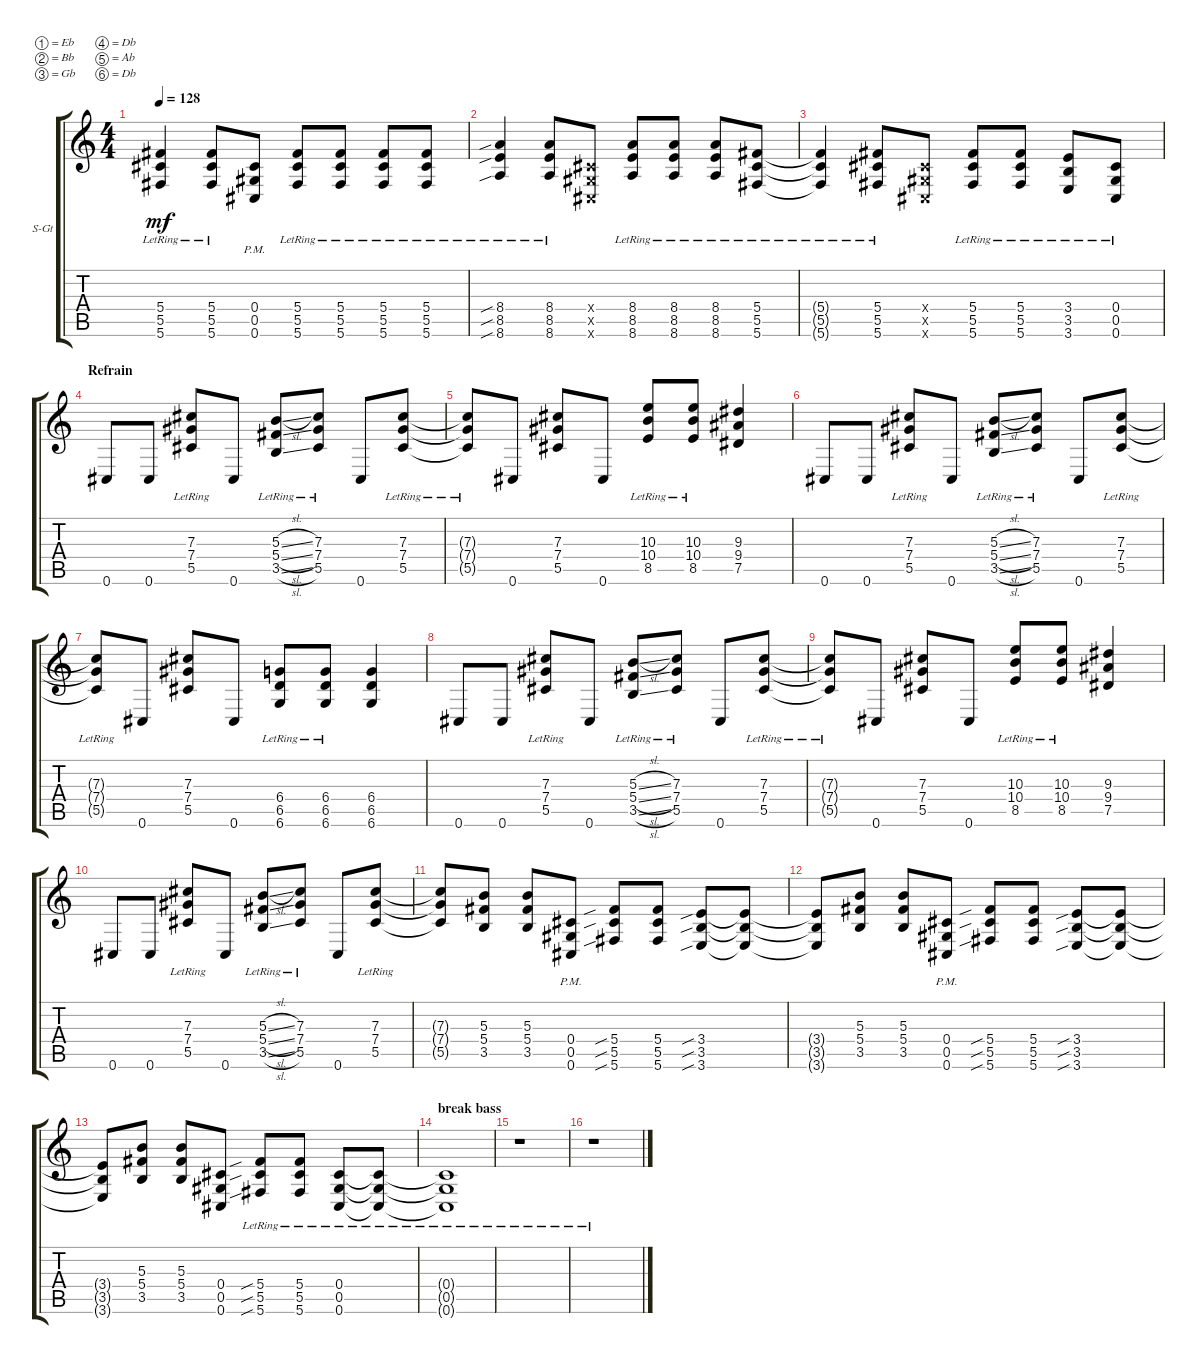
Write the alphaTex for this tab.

\defaultSystemsLayout 4
\bracketExtendMode groupsimilarinstruments
\firstSystemTrackNameOrientation horizontal
\otherSystemsTrackNameOrientation horizontal
\track ("Mike Brown" "S-Gt") {solo instrument acousticguitarsteel}
\staff {score tabs}
\tuning (Eb4 Bb3 Gb3 Db3 Ab2 Db2)
\ts (4 4)
\tempo 128
\clef g2
\ks c
(5.6{lr t} 5.5{lr t} 5.4{lr t}).4{dy mf} (5.6{lr} 5.5{lr} 5.4{lr}).8 (0.6{pm} 0.5{pm} 0.4{pm}).8 (5.4{lr} 5.5{lr} 5.6{lr}).8 (5.6{lr} 5.5{lr} 5.4{lr}).8 (5.6{lr} 5.5{lr} 5.4{lr}).8 (5.6{lr} 5.5{lr} 5.4{lr}).8 |
(8.6{sib lr} 8.5{sib lr} 8.4{sib lr}).4 (8.6{lr} 8.5{lr} 8.4{lr}).8 (0.6{x} 0.5{x} 0.4{x}).8 (8.4{lr} 8.5{lr} 8.6{lr}).8 (8.6{lr} 8.4{lr} 8.5{lr}).8 (8.5{lr} 8.4{lr} 8.6{lr}).8 (5.6{lr} 5.5{lr} 5.4{lr}).8 |
(5.6{lr t} 5.5{lr t} 5.4{lr t}).4 (5.6{lr} 5.5{lr} 5.4{lr}).8 (0.6{x} 0.5{x} 0.4{x}).8 (5.4{lr} 5.5{lr} 5.6{lr}).8 (5.6{lr} 5.5{lr} 5.4{lr}).8 (3.6{lr} 3.5{lr} 3.4{lr}).8 (0.6{lr} 0.5{lr} 0.4{lr}).8 |
\section ("" "Refrain")
0.6.8 0.6.8 (5.5{lr} 7.4{lr} 7.3{lr}).8 0.6.8 (3.5{sl lr} 5.4{sl lr} 5.3{sl lr}).8 (7.3{lr} 7.4{lr} 5.5{lr}).8 0.6.8 (5.5{lr} 7.4{lr} 7.3{lr}).8 |
(5.5{lr t} 7.4{lr t} 7.3{lr t}).8 0.6.8 (5.5 7.4 7.3).8 0.6.8 (10.3{lr} 10.4{lr} 8.5{lr}).8 (8.5{lr} 10.4{lr} 10.3{lr}).8 (7.5 9.4 9.3).4 |
0.6.8 0.6.8 (5.5{lr} 7.4{lr} 7.3{lr}).8 0.6.8 (3.5{sl lr} 5.4{sl lr} 5.3{sl lr}).8 (7.3{lr} 7.4{lr} 5.5{lr}).8 0.6.8 (5.5{lr} 7.4{lr} 7.3{lr}).8 |
(5.5{lr t} 7.4{lr t} 7.3{lr t}).8 0.6.8 (5.5 7.4 7.3).8 0.6.8 (6.4{lr} 6.5{lr} 6.6).8 (6.5{lr} 6.4{lr} 6.6).8 (6.5 6.4 6.6).4 |
0.6.8 0.6.8 (5.5{lr} 7.4{lr} 7.3{lr}).8 0.6.8 (3.5{sl lr} 5.4{sl lr} 5.3{sl lr}).8 (7.3{lr} 7.4{lr} 5.5{lr}).8 0.6.8 (5.5{lr} 7.4{lr} 7.3{lr}).8 |
(5.5{lr t} 7.4{lr t} 7.3{lr t}).8 0.6.8 (5.5 7.4 7.3).8 0.6.8 (10.3{lr} 10.4{lr} 8.5{lr}).8 (8.5{lr} 10.4{lr} 10.3{lr}).8 (7.5 9.4 9.3).4 |
0.6.8 0.6.8 (5.5{lr} 7.4{lr} 7.3{lr}).8 0.6.8 (3.5{sl lr} 5.4{sl lr} 5.3{sl lr}).8 (7.3{lr} 7.4{lr} 5.5{lr}).8 0.6.8 (5.5{lr} 7.4{lr} 7.3{lr}).8 |
(5.5{t} 7.4{t} 7.3{t}).8 (3.5 5.4 5.3).8 (3.5 5.4 5.3).8 (0.5{pm} 0.4{pm} 0.6{pm}).8 (5.6{sib} 5.5{sib} 5.4{sib}).8 (5.4 5.5 5.6).8 (3.6{sib} 3.5{sib} 3.4{sib}).8 (3.4{t} 3.5{t} 3.6{t}).8 |
(3.5{t} 3.4{t} 3.6{t}).8 (3.5 5.4 5.3).8 (3.5 5.4 5.3).8 (0.5{pm} 0.4{pm} 0.6{pm}).8 (5.6{sib} 5.5{sib} 5.4{sib}).8 (5.4 5.5 5.6).8 (3.6{sib} 3.5{sib} 3.4{sib}).8 (3.4{t} 3.5{t} 3.6{t}).8 |
(3.5{t} 3.4{t} 3.6{t}).8 (3.5 5.4 5.3).8 (3.5 5.4 5.3).8 (0.5 0.4 0.6).8 (5.6{sib lr} 5.5{sib lr} 5.4{sib lr}).8 (5.4{lr} 5.5{lr} 5.6{lr}).8 (0.6{lr} 0.5{lr} 0.4{lr}).8 (0.4{lr t} 0.5{lr t} 0.6{lr t}).8 |
\section ("" "break bass")
(0.5{lr t} 0.6{lr t} 0.4{lr t}).1 |
r.1 |
r.1
